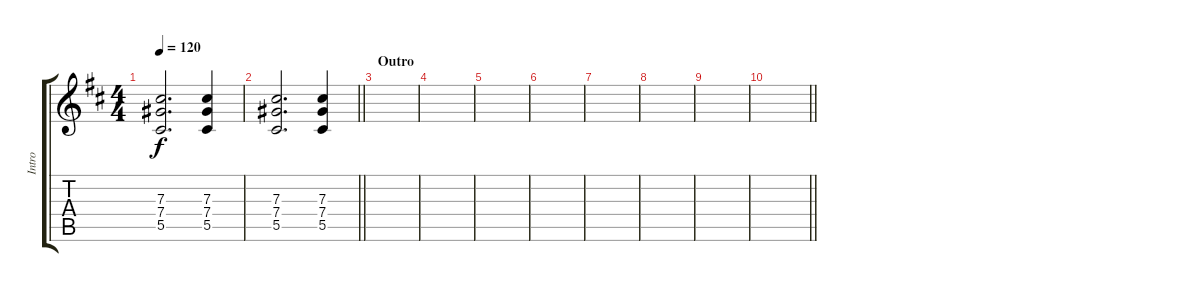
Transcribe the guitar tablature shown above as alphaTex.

\track ("Intro" "Intro") {instrument acousticguitarsteel}
\staff {score tabs}
\tuning (Eb4 Bb3 Gb3 Db3 Ab2 Eb2) {hide}
\ts (4 4)
\tempo 120
\clef g2
\ks d
(7.3 7.4 5.5).2{d dy f} (7.3 7.4 5.5).4 |
\barLineRight lightlight
(7.3 7.4 5.5).2{d} (7.3 7.4 5.5).4 |
\section ("" "Outro")
|
|
|
|
|
|
|
\barLineRight lightlight
